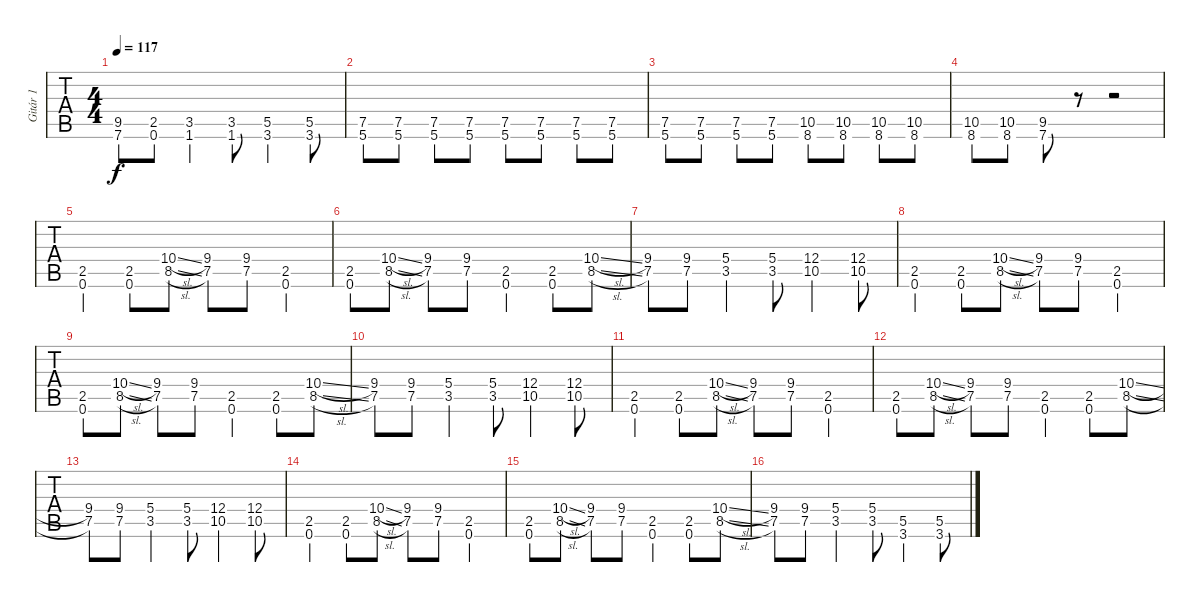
\track ("Gitár 1" "Gitár 1") {instrument distortionguitar}
\staff {tabs}
\tuning (E4 B3 G3 D3 A2 E2) {hide}
\ts (4 4)
\tempo 117
\clef g2
\ks c
(9.5 7.6).8{dy f} (2.5 0.6).8 (3.5 1.6).4 (3.5 1.6).8 (5.5 3.6).4 (5.5 3.6).8 |
(7.5 5.6).8 (7.5 5.6).8 (7.5 5.6).8 (7.5 5.6).8 (7.5 5.6).8 (7.5 5.6).8 (7.5 5.6).8 (7.5 5.6).8 |
(7.5 5.6).8 (7.5 5.6).8 (7.5 5.6).8 (7.5 5.6).8 (10.5 8.6).8 (10.5 8.6).8 (10.5 8.6).8 (10.5 8.6).8 |
(10.5 8.6).8 (10.5 8.6).8 (9.5 7.6).8 r.8 r.2 |
(2.5 0.6).4 (2.5 0.6).8 (10.4{sl} 8.5{sl}).8 (9.4 7.5).8 (9.4 7.5).8 (2.5 0.6).4 |
(2.5 0.6).8 (10.4{sl} 8.5{sl}).8 (9.4 7.5).8 (9.4 7.5).8 (2.5 0.6).4 (2.5 0.6).8 (10.4{sl} 8.5{sl}).8 |
(9.4 7.5).8 (9.4 7.5).8 (5.4 3.5).4 (5.4 3.5).8 (12.4 10.5).4 (12.4 10.5).8 |
(2.5 0.6).4 (2.5 0.6).8 (10.4{sl} 8.5{sl}).8 (9.4 7.5).8 (9.4 7.5).8 (2.5 0.6).4 |
(2.5 0.6).8 (10.4{sl} 8.5{sl}).8 (9.4 7.5).8 (9.4 7.5).8 (2.5 0.6).4 (2.5 0.6).8 (10.4{sl} 8.5{sl}).8 |
(9.4 7.5).8 (9.4 7.5).8 (5.4 3.5).4 (5.4 3.5).8 (12.4 10.5).4 (12.4 10.5).8 |
(2.5 0.6).4 (2.5 0.6).8 (10.4{sl} 8.5{sl}).8 (9.4 7.5).8 (9.4 7.5).8 (2.5 0.6).4 |
(2.5 0.6).8 (10.4{sl} 8.5{sl}).8 (9.4 7.5).8 (9.4 7.5).8 (2.5 0.6).4 (2.5 0.6).8 (10.4{sl} 8.5{sl}).8 |
(9.4 7.5).8 (9.4 7.5).8 (5.4 3.5).4 (5.4 3.5).8 (12.4 10.5).4 (12.4 10.5).8 |
(2.5 0.6).4 (2.5 0.6).8 (10.4{sl} 8.5{sl}).8 (9.4 7.5).8 (9.4 7.5).8 (2.5 0.6).4 |
(2.5 0.6).8 (10.4{sl} 8.5{sl}).8 (9.4 7.5).8 (9.4 7.5).8 (2.5 0.6).4 (2.5 0.6).8 (10.4{sl} 8.5{sl}).8 |
(9.4 7.5).8 (9.4 7.5).8 (5.4 3.5).4 (5.4 3.5).8 (5.5 3.6).4 (5.5 3.6).8
